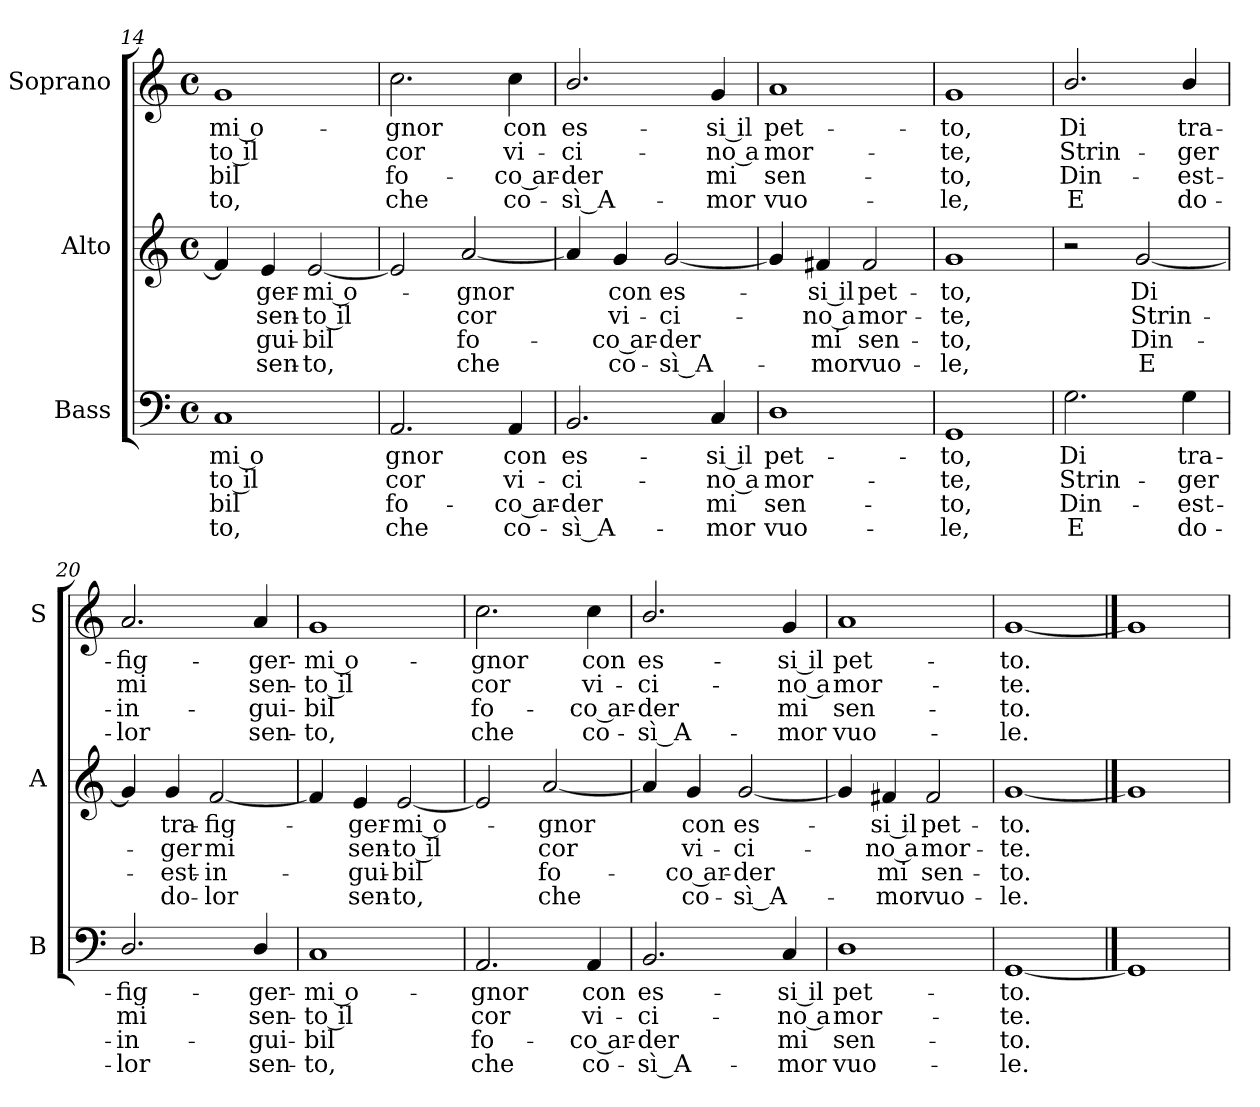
**kern	**text	**text	**text	**text	**kern	**text	**text	**text	**text	**kern	**text	**text	**text	**text
*part3	*part3	*part3	*part3	*part3	*part2	*part2	*part2	*part2	*part2	*part1	*part1	*part1	*part1	*part1
*staff3	*staff3	*staff3	*staff3	*staff3	*staff2	*staff2	*staff2	*staff2	*staff2	*staff1	*staff1	*staff1	*staff1	*staff1
*I"Bass	*	*	*	*	*I"Alto	*	*	*	*	*I"Soprano	*	*	*	*
*I'B	*	*	*	*	*I'A	*	*	*	*	*I'S	*	*	*	*
*clefF4	*	*	*	*	*clefG2	*	*	*	*	*clefG2	*	*	*	*
*k[]	*	*	*	*	*k[]	*	*	*	*	*k[]	*	*	*	*
*C:	*	*	*	*	*C:	*	*	*	*	*C:	*	*	*	*
*M4/4	*	*	*	*	*M4/4	*	*	*	*	*M4/4	*	*	*	*
*met(c)	*	*	*	*	*met(c)	*	*	*	*	*met(c)	*	*	*	*
=14	=14	=14	=14	=14	=14	=14	=14	=14	=14	=14	=14	=14	=14	=14
!	!LO:LY:b	!LO:LY:b	!LO:LY:b	!LO:LY:b	!	!	!	!	!	!	!LO:LY:b	!LO:LY:b	!LO:LY:b	!LO:LY:b
1C	-mi o	to il	bil	to,	4f]	.	.	.	.	1g	-mi o-	-to il	bil	to,
!	!	!	!	!	!	!LO:LY:b	!LO:LY:b	!LO:LY:b	!LO:LY:b	!	!	!	!	!
.	.	.	.	.	4e	ger-	-sen-	-gui-	-sen-	.	.	.	.	.
!	!	!	!	!	!	!LO:LY:b	!LO:LY:b	!LO:LY:b	!LO:LY:b	!	!	!	!	!
.	.	.	.	.	[2e	-mi o-	to il	bil	to,	.	.	.	.	.
=15	=15	=15	=15	=15	=15	=15	=15	=15	=15	=15	=15	=15	=15	=15
!	!LO:LY:b	!LO:LY:b	!LO:LY:b	!LO:LY:b	!	!	!	!	!	!	!LO:LY:b	!LO:LY:b	!LO:LY:b	!LO:LY:b
2.AA	gnor	cor	fo-	-che	2e]	.	.	.	.	2.cc	gnor	cor	fo-	-che
!	!	!	!	!	!	!LO:LY:b	!LO:LY:b	!LO:LY:b	!LO:LY:b	!	!	!	!	!
.	.	.	.	.	[2a	gnor	cor	fo-	che	.	.	.	.	.
!	!LO:LY:b	!LO:LY:b	!LO:LY:b	!LO:LY:b	!	!	!	!	!	!	!LO:LY:b	!LO:LY:b	!LO:LY:b	!LO:LY:b
4AA	con	vi-	-co ar-	-co-	.	.	.	.	.	4cc	con	vi-	-co ar-	-co-
=16	=16	=16	=16	=16	=16	=16	=16	=16	=16	=16	=16	=16	=16	=16
!	!LO:LY:b	!LO:LY:b	!LO:LY:b	!LO:LY:b	!	!	!	!	!	!	!LO:LY:b	!LO:LY:b	!LO:LY:b	!LO:LY:b
2.BB	-es-	-ci-	-der	sì A-	4a]	.	.	.	.	2.b/	-es-	-ci-	-der	sì A-
!	!	!	!	!	!	!LO:LY:b	!LO:LY:b	!LO:LY:b	!LO:LY:b	!	!	!	!	!
.	.	.	.	.	4g	con	vi-	-co ar-	-co-	.	.	.	.	.
!	!	!	!	!	!	!LO:LY:b	!LO:LY:b	!LO:LY:b	!LO:LY:b	!	!	!	!	!
.	.	.	.	.	[2g	-es-	ci-	der	sì A-	.	.	.	.	.
!	!LO:LY:b	!LO:LY:b	!LO:LY:b	!LO:LY:b	!	!	!	!	!	!	!LO:LY:b	!LO:LY:b	!LO:LY:b	!LO:LY:b
4C	-si il	no a	mi	mor	.	.	.	.	.	4g	-si il	no a	mi	mor
=17	=17	=17	=17	=17	=17	=17	=17	=17	=17	=17	=17	=17	=17	=17
!	!LO:LY:b	!LO:LY:b	!LO:LY:b	!LO:LY:b	!	!	!	!	!	!	!LO:LY:b	!LO:LY:b	!LO:LY:b	!LO:LY:b
1D	pet-	-mor-	-sen-	-vuo-	4g]	.	.	.	.	1a	pet-	-mor-	-sen-	-vuo-
!	!	!	!	!	!	!LO:LY:b	!LO:LY:b	!LO:LY:b	!LO:LY:b	!	!	!	!	!
.	.	.	.	.	4f#X	si il	no a	mi	mor	.	.	.	.	.
!	!	!	!	!	!	!LO:LY:b	!LO:LY:b	!LO:LY:b	!LO:LY:b	!	!	!	!	!
.	.	.	.	.	2f#	pet-	-mor-	-sen-	-vuo-	.	.	.	.	.
!!LO:LB:g=z
=18	=18	=18	=18	=18	=18	=18	=18	=18	=18	=18	=18	=18	=18	=18
!	!LO:LY:b	!LO:LY:b	!LO:LY:b	!LO:LY:b	!	!LO:LY:b	!LO:LY:b	!LO:LY:b	!LO:LY:b	!	!LO:LY:b	!LO:LY:b	!LO:LY:b	!LO:LY:b
1GG	-to,	te,	to,	le,	1g	-to,	te,	to,	le,	1g	-to,	te,	to,	le,
=19	=19	=19	=19	=19	=19	=19	=19	=19	=19	=19	=19	=19	=19	=19
!	!LO:LY:b	!LO:LY:b	!LO:LY:b	!LO:LY:b	!	!	!	!	!	!	!LO:LY:b	!LO:LY:b	!LO:LY:b	!LO:LY:b
2.G	Di	Strin-	-Din-	-E	2r	.	.	.	.	2.b/	Di	Strin-	-Din-	-E
!	!	!	!	!	!	!LO:LY:b	!LO:LY:b	!LO:LY:b	!LO:LY:b	!	!	!	!	!
.	.	.	.	.	[2g	Di	Strin-	Din-	E	.	.	.	.	.
!	!LO:LY:b	!LO:LY:b	!LO:LY:b	!LO:LY:b	!	!	!	!	!	!	!LO:LY:b	!LO:LY:b	!LO:LY:b	!LO:LY:b
4G	tra-	-ger	est-	-do-	.	.	.	.	.	4b/	tra-	-ger	est-	-do-
=20	=20	=20	=20	=20	=20	=20	=20	=20	=20	=20	=20	=20	=20	=20
!	!LO:LY:b	!LO:LY:b	!LO:LY:b	!LO:LY:b	!	!	!	!	!	!	!LO:LY:b	!LO:LY:b	!LO:LY:b	!LO:LY:b
2.D/	-fig-	-mi	in-	-lor	4g]	.	.	.	.	2.a	-fig-	-mi	in-	-lor
!	!	!	!	!	!	!LO:LY:b	!LO:LY:b	!LO:LY:b	!LO:LY:b	!	!	!	!	!
.	.	.	.	.	4g	tra-	-ger	est-	-do-	.	.	.	.	.
!	!	!	!	!	!	!LO:LY:b	!LO:LY:b	!LO:LY:b	!LO:LY:b	!	!	!	!	!
.	.	.	.	.	[2f	-fig-	mi	in-	lor	.	.	.	.	.
!	!LO:LY:b	!LO:LY:b	!LO:LY:b	!LO:LY:b	!	!	!	!	!	!	!LO:LY:b	!LO:LY:b	!LO:LY:b	!LO:LY:b
4D/	ger-	-sen-	-gui-	-sen-	.	.	.	.	.	4a	ger-	-sen-	-gui-	-sen-
=21	=21	=21	=21	=21	=21	=21	=21	=21	=21	=21	=21	=21	=21	=21
!	!LO:LY:b	!LO:LY:b	!LO:LY:b	!LO:LY:b	!	!	!	!	!	!	!LO:LY:b	!LO:LY:b	!LO:LY:b	!LO:LY:b
1C	-mi o-	-to il	bil	to,	4f]	.	.	.	.	1g	-mi o-	-to il	bil	to,
!	!	!	!	!	!	!LO:LY:b	!LO:LY:b	!LO:LY:b	!LO:LY:b	!	!	!	!	!
.	.	.	.	.	4e	ger-	-sen-	-gui-	-sen-	.	.	.	.	.
!	!	!	!	!	!	!LO:LY:b	!LO:LY:b	!LO:LY:b	!LO:LY:b	!	!	!	!	!
.	.	.	.	.	[2e	-mi o-	to il	bil	to,	.	.	.	.	.
=22	=22	=22	=22	=22	=22	=22	=22	=22	=22	=22	=22	=22	=22	=22
!	!LO:LY:b	!LO:LY:b	!LO:LY:b	!LO:LY:b	!	!	!	!	!	!	!LO:LY:b	!LO:LY:b	!LO:LY:b	!LO:LY:b
2.AA	gnor	cor	fo-	-che	2e]	.	.	.	.	2.cc	gnor	cor	fo-	-che
!	!	!	!	!	!	!LO:LY:b	!LO:LY:b	!LO:LY:b	!LO:LY:b	!	!	!	!	!
.	.	.	.	.	[2a	gnor	cor	fo-	che	.	.	.	.	.
!	!LO:LY:b	!LO:LY:b	!LO:LY:b	!LO:LY:b	!	!	!	!	!	!	!LO:LY:b	!LO:LY:b	!LO:LY:b	!LO:LY:b
4AA	con	vi-	-co ar-	-co-	.	.	.	.	.	4cc	con	vi-	-co ar-	-co-
=23	=23	=23	=23	=23	=23	=23	=23	=23	=23	=23	=23	=23	=23	=23
!	!LO:LY:b	!LO:LY:b	!LO:LY:b	!LO:LY:b	!	!	!	!	!	!	!LO:LY:b	!LO:LY:b	!LO:LY:b	!LO:LY:b
2.BB	-es-	-ci-	-der	sì A-	4a]	.	.	.	.	2.b/	-es-	-ci-	-der	sì A-
!	!	!	!	!	!	!LO:LY:b	!LO:LY:b	!LO:LY:b	!LO:LY:b	!	!	!	!	!
.	.	.	.	.	4g	con	vi-	-co ar-	-co-	.	.	.	.	.
!	!	!	!	!	!	!LO:LY:b	!LO:LY:b	!LO:LY:b	!LO:LY:b	!	!	!	!	!
.	.	.	.	.	[2g	-es-	ci-	der	sì A-	.	.	.	.	.
!	!LO:LY:b	!LO:LY:b	!LO:LY:b	!LO:LY:b	!	!	!	!	!	!	!LO:LY:b	!LO:LY:b	!LO:LY:b	!LO:LY:b
4C	-si il	no a	mi	mor	.	.	.	.	.	4g	-si il	no a	mi	mor
=24	=24	=24	=24	=24	=24	=24	=24	=24	=24	=24	=24	=24	=24	=24
!	!LO:LY:b	!LO:LY:b	!LO:LY:b	!LO:LY:b	!	!	!	!	!	!	!LO:LY:b	!LO:LY:b	!LO:LY:b	!LO:LY:b
1D	pet-	-mor-	-sen-	-vuo-	4g]	.	.	.	.	1a	pet-	-mor-	-sen-	-vuo-
!	!	!	!	!	!	!LO:LY:b	!LO:LY:b	!LO:LY:b	!LO:LY:b	!	!	!	!	!
.	.	.	.	.	4f#X	-si il	no a	mi	mor	.	.	.	.	.
!	!	!	!	!	!	!LO:LY:b	!LO:LY:b	!LO:LY:b	!LO:LY:b	!	!	!	!	!
.	.	.	.	.	2f#	pet-	-mor-	-sen-	-vuo-	.	.	.	.	.
=25	=25	=25	=25	=25	=25	=25	=25	=25	=25	=25	=25	=25	=25	=25
!	!LO:LY:b	!LO:LY:b	!LO:LY:b	!LO:LY:b	!	!LO:LY:b	!LO:LY:b	!LO:LY:b	!LO:LY:b	!	!LO:LY:b	!LO:LY:b	!LO:LY:b	!LO:LY:b
[1GG	-to.	te.	to.	le.	[1g	-to.	te.	to.	le.	[1g	-to.	te.	to.	le.
==26	==26	==26	==26	==26	==26	==26	==26	==26	==26	==26	==26	==26	==26	==26
1GG]	.	.	.	.	1g]	.	.	.	.	1g]	.	.	.	.
=	=	=	=	=	=	=	=	=	=	=	=	=	=	=
*-	*-	*-	*-	*-	*-	*-	*-	*-	*-	*-	*-	*-	*-	*-
